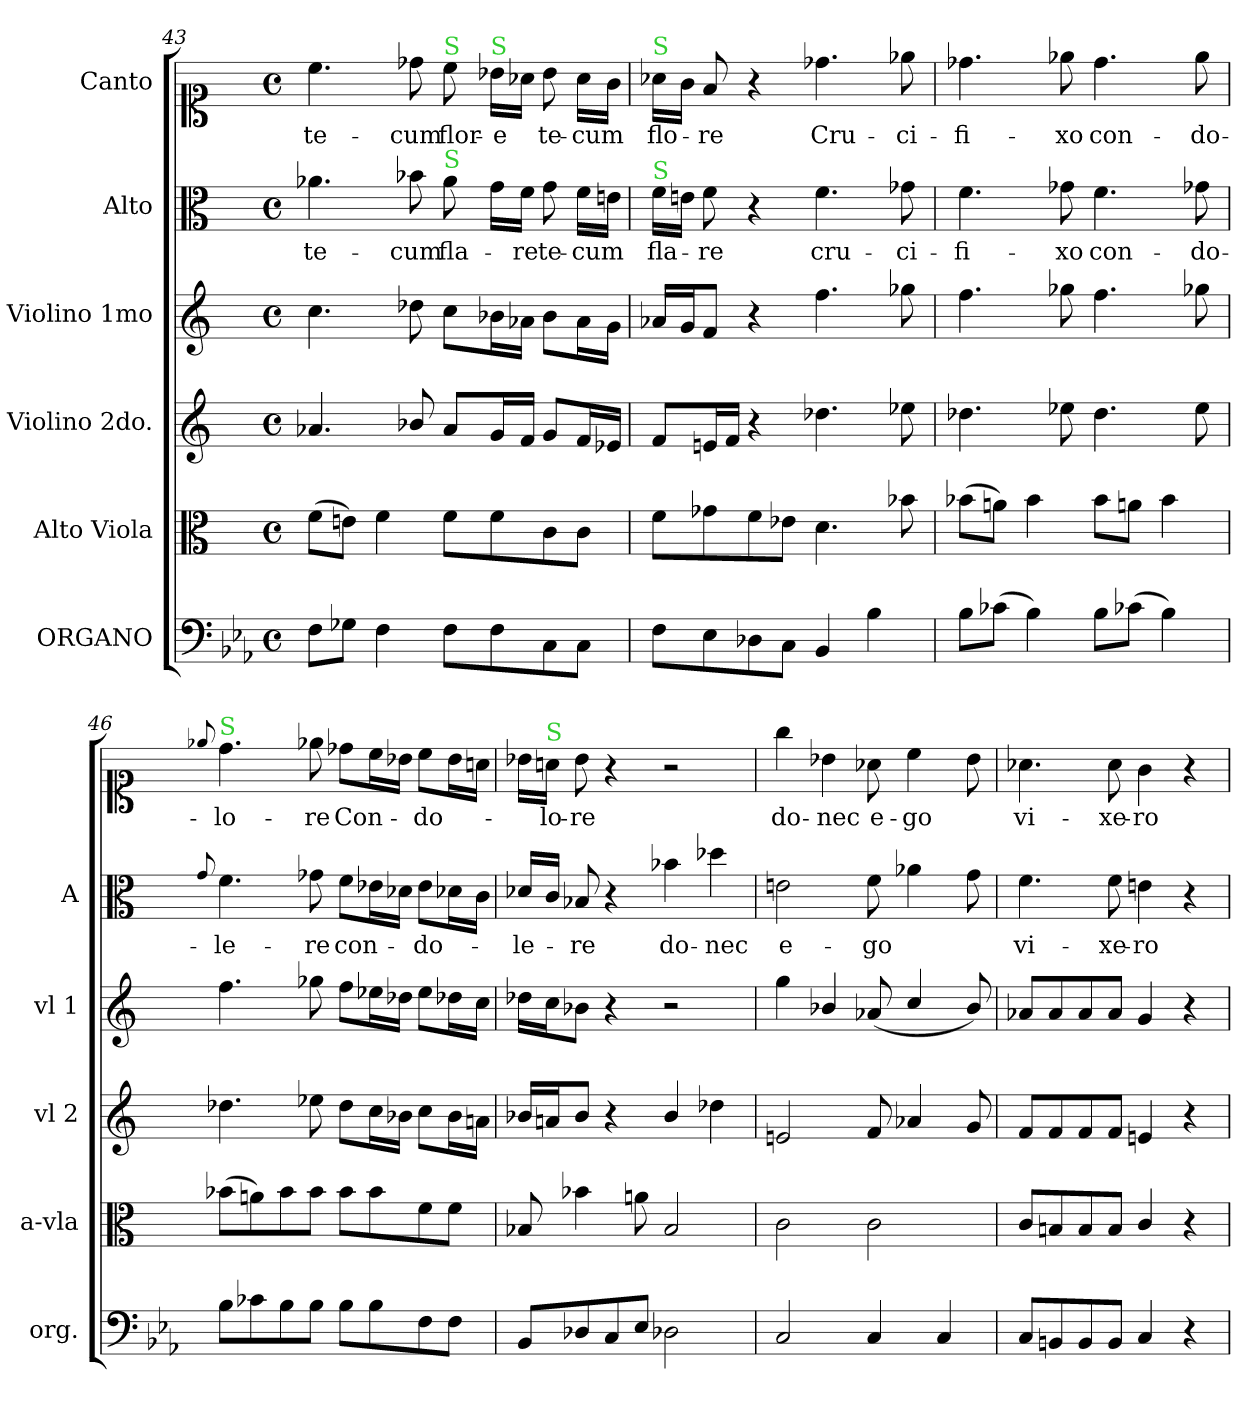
**kern	**kern	**kern	**kern	**kern	**text	**kern	**text
*part6	*part5	*part4	*part3	*part2	*part2	*part1	*part1
*staff6	*staff5	*staff4	*staff3	*staff2	*staff2	*staff1	*staff1
*I"ORGANO	*I"Alto Viola	*I"Violino 2do.	*I"Violino 1mo	*I"Alto	*	*I"Canto	*
*I'org.	*I'a-vla	*I'vl 2	*I'vl 1	*I'A	*	*	*
*clefF4	*clefC3	*clefG2	*clefG2	*clefC3	*	*clefC1	*
*k[b-e-a-]	*	*	*	*	*	*	*
*M4/4	*M4/4	*M4/4	*M4/4	*M4/4	*	*M4/4	*
*met(c)	*met(c)	*met(c)	*met(c)	*met(c)	*	*met(c)	*
=43	=43	=43	=43	=43	=43	=43	=43
8F\L	(8f\L	4.a-/	4.cc\	4.a-\	te-	4.cc\	te-
8G-X\J	8en\J)	.	.	.	.	.	.
4F\	4f\	.	.	.	.	.	.
.	.	8b-/	8dd-X\	8b-\	-cum	8dd-X\	-cum
!	!	!	!	!	!	!LO:TX:a:color=limegreen:t=S	!
!	!	!	!	!LO:TX:a:color=limegreen:t=S	!	!	!
8F\L	8f\L	8a-/L	8cc\L	8a-\	fla-	8cc\	flor-
!	!	!	!	!	!	!LO:TX:a:color=limegreen:t=S	!
8F\	8f\	16g/L	16b-\L	16g\LL	.	16b-\LL	-e
.	.	16f/JJ	16a-\JJ	16f\JJ	-re	16a-\JJ	.
8C\	8c\	8g/L	8b-\L	8g\	te-	8b-\	te-
8C\J	8c\J	16f/L	16a-\L	16f\LL	-cum	16a-\LL	-cum
.	.	16e-/JJ	16g\JJ	16en\JJ	.	16g\JJ	.
=44	=44	=44	=44	=44	=44	=44	=44
!	!	!	!	!	!	!LO:TX:a:color=limegreen:t=S	!
!	!	!	!	!LO:TX:a:color=limegreen:t=S	!	!	!
8F\L	8f\L	8f/L	16a-/LL	16f\LL	fla-	16a-\LL	flo-
.	.	.	16g/J	16en\JJ	.	16g\JJ	.
8E-\	8g-X\	16en/L	8f/J	8f\	-re	8f/	-re
.	.	16f/JJ	.	.	.	.	.
8D-X\	8f\	4r	4r	4r	.	4r	.
8C\J	8e-\J	.	.	.	.	.	.
4BB-/	4.d\	4.dd-X\	4.ff\	4.f\	cru-	4.dd-X\	Cru-
4B-\	.	.	.	.	.	.	.
.	8b-\	8ee-\	8gg-X\	8g-X\	-ci-	8ee-\	-ci-
=45	=45	=45	=45	=45	=45	=45	=45
8B-\L	(8b-\L	4.dd-X\	4.ff\	4.f\	-fi-	4.dd-X\	-fi-
(8c-X\J	8an\J)	.	.	.	.	.	.
4B-\)	4b-\	.	.	.	.	.	.
.	.	8ee-\	8gg-X\	8g-X\	-xo	8ee-\	-xo
8B-\L	8b-\L	4.dd-\	4.ff\	4.f\	con-	4.dd-\	con-
(8c-X\J	8an\J	.	.	.	.	.	.
4B-\)	4b-\	.	.	.	.	.	.
.	.	8ee-\	8gg-X\	8g-X\	-do-	8ee-\	-do-
=46	=46	=46	=46	=46	=46	=46	=46
.	.	.	.	8qqg/	.	8qqee-/	.
!	!	!	!	!	!	!LO:TX:a:color=limegreen:t=S	!
8B-\L	(8b-\L	4.dd-X\	4.ff\	4.f\	-le-	4.dd\	-lo-
8c-X\	8an\)	.	.	.	.	.	.
8B-\	8b-\	.	.	.	.	.	.
8B-\J	8b-\J	8ee-\	8gg-X\	8g-X\	-re	8ee-\	-re
8B-\L	8b-\L	8dd-\L	8ff\L	8f\L	con-	8dd-X\L	Con-
8B-\	8b-\	16cc\L	16ee-\L	16e-\L	.	16cc\L	.
.	.	16b-\JJ	16dd-X\JJ	16d-X\JJ	.	16b-\JJ	.
8F\	8f\	8cc\L	8ee-\L	8e-\L	-do-	8cc\L	-do-
8F\J	8f\J	16b-\L	16dd-X\L	16d-X\L	.	16b-\L	.
.	.	16an\JJ	16cc\JJ	16c\JJ	.	16an\JJ	.
=47	=47	=47	=47	=47	=47	=47	=47
8BB-/L	8B-/	16b-/LL	16dd-X\LL	16d-X/LL	-le-	16b-\LL	.
!	!	!	!	!	!	!LO:TX:a:color=limegreen:t=S	!
.	.	16an/J	16cc\J	16c/JJ	.	16an\JJ	-lo-
8D-X/	4b-\	8b-/J	8b-\J	8B-/	-re	8b-\	-re
8C/	.	4r	4r	4r	.	4r	.
8E-/J	8an\	.	.	.	.	.	.
2D-X\	2B-/	4b-/	2r	4b-\	do-	2r	.
.	.	4dd-X\	.	4dd-X\	-nec	.	.
=48	=48	=48	=48	=48	=48	=48	=48
2C/	2c\	2en/	4gg\	2en\	e-	4gg\	do-
.	.	.	4b-/	.	.	4b-\	-nec
4C/	2c\	8f/	(>8a-/	8f\	-go	8a-\	e-
.	.	4a-/	4cc/	4a-\	.	4cc\	-go
4C/	.	.	.	.	.	.	.
.	.	8g/	8b-/)	8g\	.	8b-\	.
=49	=49	=49	=49	=49	=49	=49	=49
8C/L	8c/L	8f/L	8a-/L	4.f\	vi-	4.a-\	vi-
8BBn/	8Bn/	8f/	8a-/	.	.	.	.
8BB/	8B/	8f/	8a-/	.	.	.	.
8BB/J	8B/J	8f/J	8a-/J	8f\	-xe-	8a-\	-xe-
4C/	4c/	4en/	4g/	4en\	-ro	4g\	-ro
4r	4r	4r	4r	4r	.	4r	.
=	=	=	=	=	=	=	=
*-	*-	*-	*-	*-	*-	*-	*-
